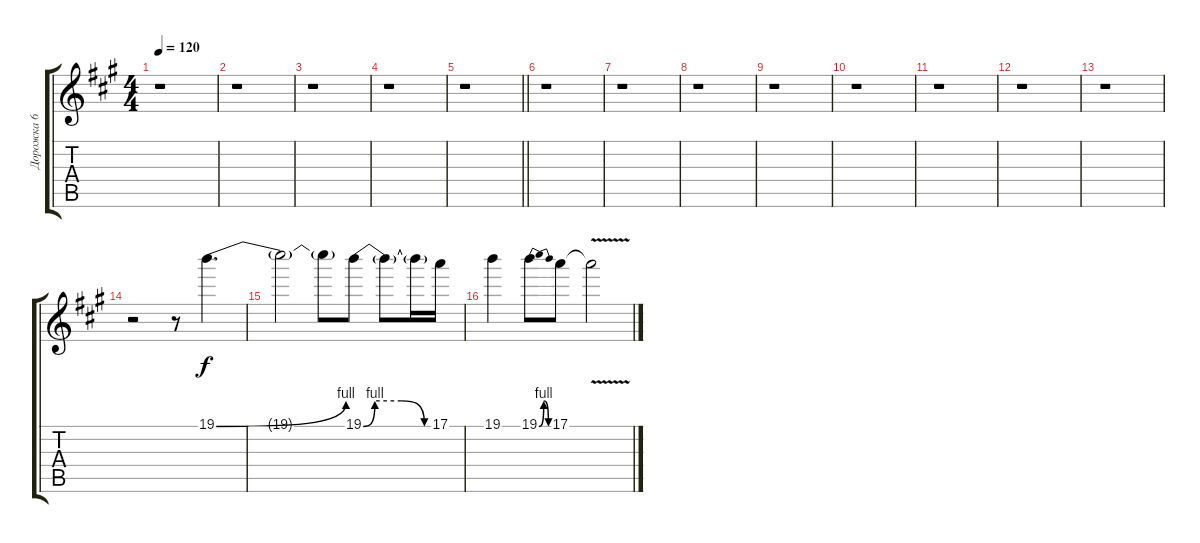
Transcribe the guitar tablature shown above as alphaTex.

\track ("Дорожка 6" "Дорожка 6") {instrument distortionguitar}
\staff {score tabs}
\tuning (E4 B3 G3 D3 A2 E2) {hide}
\ts (4 4)
\tempo 120
\clef g2
\ks a
r.1{dy f} |
r.1 |
r.1 |
r.1 |
\barLineRight lightlight
r.1 |
r.1 |
r.1 |
r.1 |
r.1 |
r.1 |
r.1 |
r.1 |
r.1 |
r.2 r.8 19.1{be (bend 0 0 60 4)}.4{d} |
19.1{t}.2 19.1{t}.8 19.1{be (custom 0 0 10 4 33 4 53 0 60 0)}.8 19.1{t}.8 19.1{t}.16 17.1.16 |
19.1.4 19.1{be (bendrelease 0 0 20 4 37 4 60 0)}.8 17.1.8 17.1{v t}.2
